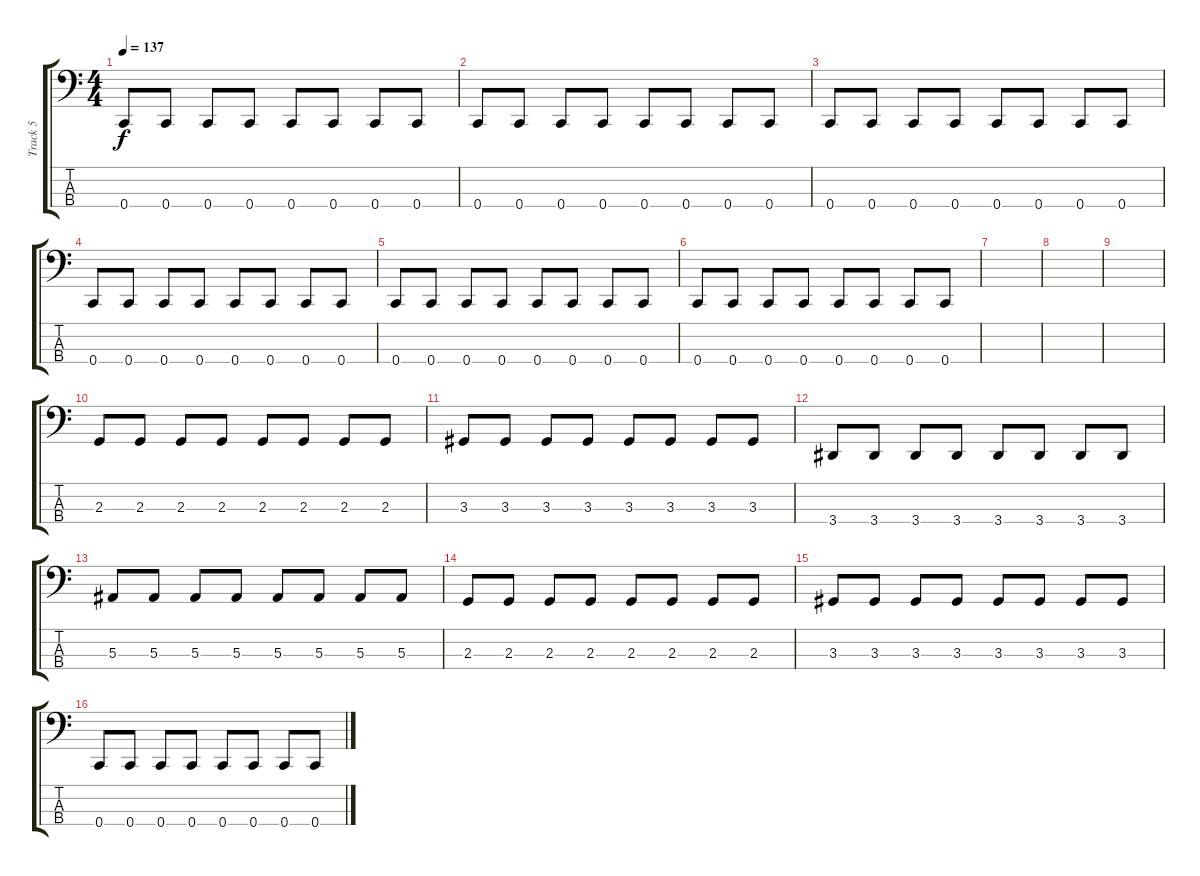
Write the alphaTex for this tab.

\track ("Track 5" "Track 5") {instrument electricbassfinger}
\staff {score tabs}
\tuning (Eb2 Bb1 F1 C1) {hide}
\ts (4 4)
\tempo 137
\clef f4
\ks c
0.4.8{dy f} 0.4.8 0.4.8 0.4.8 0.4.8 0.4.8 0.4.8 0.4.8 |
0.4.8 0.4.8 0.4.8 0.4.8 0.4.8 0.4.8 0.4.8 0.4.8 |
0.4.8 0.4.8 0.4.8 0.4.8 0.4.8 0.4.8 0.4.8 0.4.8 |
0.4.8 0.4.8 0.4.8 0.4.8 0.4.8 0.4.8 0.4.8 0.4.8 |
0.4.8 0.4.8 0.4.8 0.4.8 0.4.8 0.4.8 0.4.8 0.4.8 |
0.4.8 0.4.8 0.4.8 0.4.8 0.4.8 0.4.8 0.4.8 0.4.8 |
|
|
|
2.3.8 2.3.8 2.3.8 2.3.8 2.3.8 2.3.8 2.3.8 2.3.8 |
3.3.8 3.3.8 3.3.8 3.3.8 3.3.8 3.3.8 3.3.8 3.3.8 |
3.4.8 3.4.8 3.4.8 3.4.8 3.4.8 3.4.8 3.4.8 3.4.8 |
5.3.8 5.3.8 5.3.8 5.3.8 5.3.8 5.3.8 5.3.8 5.3.8 |
2.3.8 2.3.8 2.3.8 2.3.8 2.3.8 2.3.8 2.3.8 2.3.8 |
3.3.8 3.3.8 3.3.8 3.3.8 3.3.8 3.3.8 3.3.8 3.3.8 |
0.4.8 0.4.8 0.4.8 0.4.8 0.4.8 0.4.8 0.4.8 0.4.8
